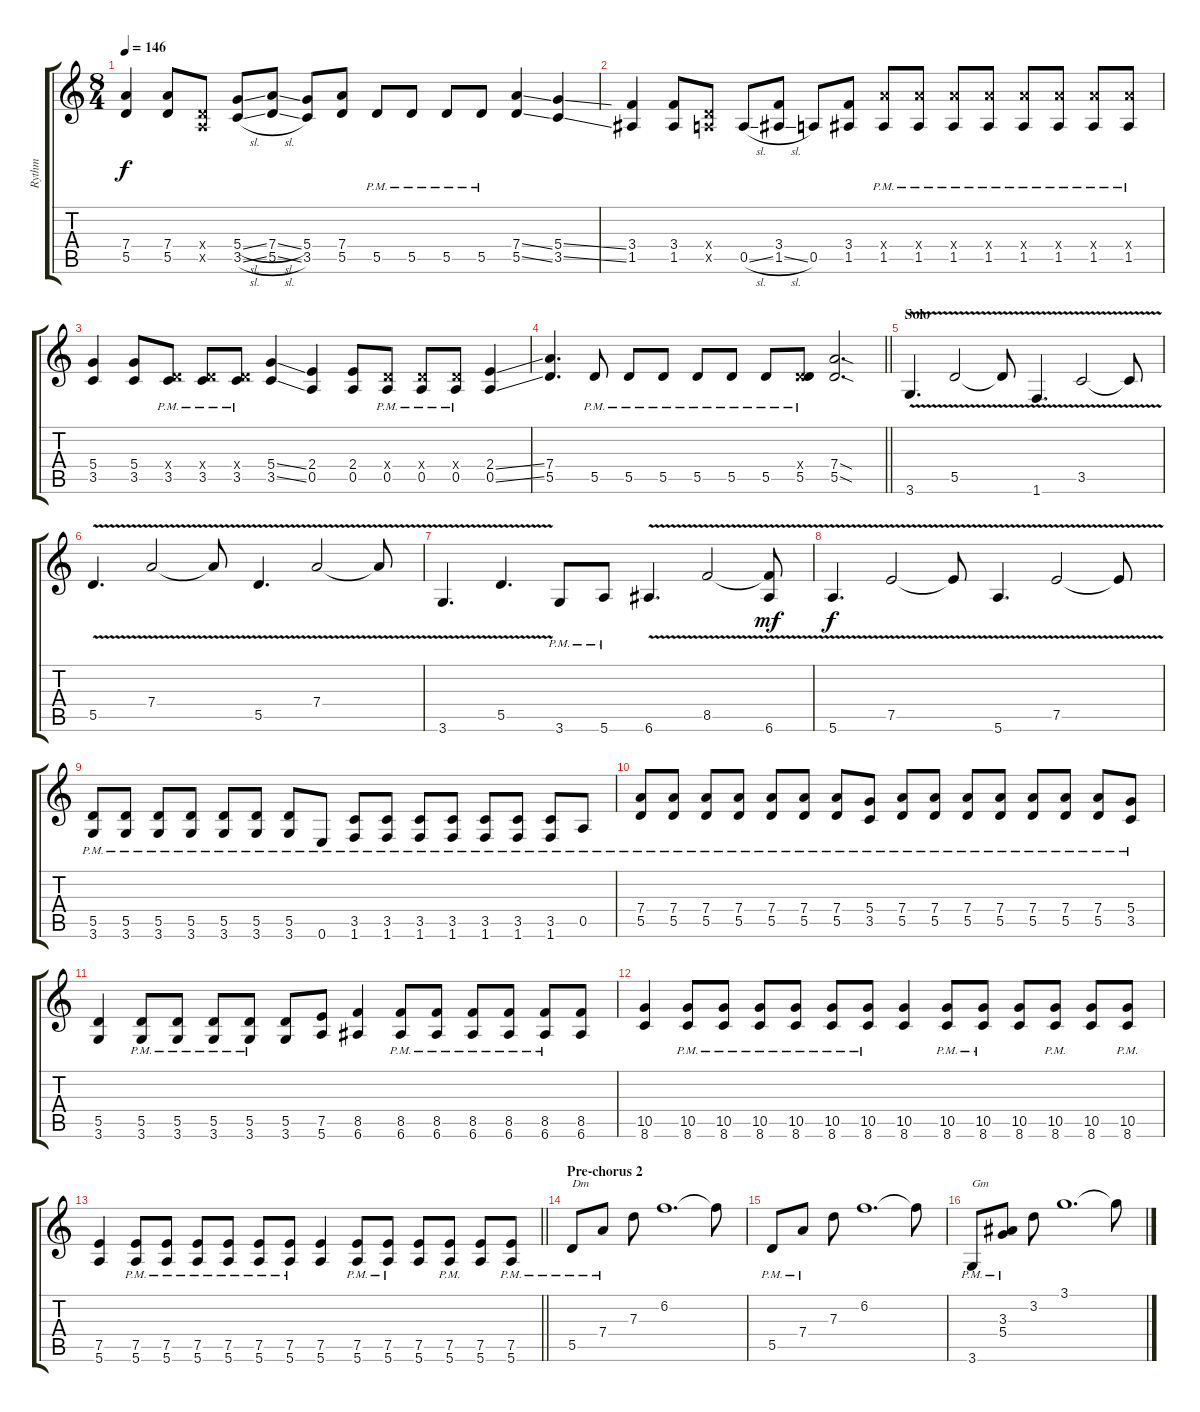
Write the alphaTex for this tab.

\track ("Rythm" "Rythm") {instrument distortionguitar}
\staff {score tabs}
\tuning (E4 B3 G3 D3 A2 E2) {hide}
\ts (8 4)
\section ("" "")
\tempo 146
\clef g2
\ks c
(7.4 5.5).4{dy f} (7.4 5.5).8 (0.4{x} 0.5{x}).8 (5.4{sl} 3.5{sl}).8 (7.4{sl} 5.5{sl}).8 (5.4 3.5).8 (7.4 5.5).8 5.5{pm}.8 5.5{pm}.8 5.5{pm}.8 5.5{pm}.8 (7.4{ss} 5.5{ss}).4 (5.4{ss} 3.5{ss}).4 |
(3.4 1.5).4 (3.4 1.5).8 (0.4{x} 0.5{x}).8 0.5{sl}.8 (3.4 1.5{sl}).8 0.5.8 (3.4 1.5).8 (7.4{x} 1.5{pm}).8 (7.4{x} 1.5{pm}).8 (7.4{x} 1.5{pm}).8 (7.4{x} 1.5{pm}).8 (7.4{x} 1.5{pm}).8 (7.4{x} 1.5{pm}).8 (7.4{x} 1.5{pm}).8 (7.4{x} 1.5{pm}).8 |
(5.4 3.5).4 (5.4 3.5).8 (0.4{x} 3.5{pm}).8 (0.4{x} 3.5{pm}).8 (0.4{x} 3.5{pm}).8 (5.4{ss} 3.5{ss}).4 (2.4 0.5).4 (2.4 0.5).8 (0.4{x} 0.5{pm}).8 (0.4{x} 0.5{pm}).8 (0.4{x} 0.5{pm}).8 (2.4{ss} 0.5{ss}).4 |
\barLineRight lightlight
(7.4 5.5).4{d} 5.5{pm}.8 5.5{pm}.8 5.5{pm}.8 5.5{pm}.8 5.5{pm}.8 5.5{pm}.8 (0.4{x} 5.5{pm}).8 (7.4{sod} 5.5{sod}).2{d} |
\section ("" "Solo")
3.6{v}.4{d} 5.5{v}.2 5.5{t}.8 1.6{v}.4{d} 3.5{v}.2 3.5{t}.8 |
5.5{v}.4{d} 7.4{v}.2 7.4{t}.8 5.5{v}.4{d} 7.4{v}.2 7.4{t}.8 |
3.6{v}.4{d} 5.5{v}.4{d} 3.6{pm}.8 5.6{pm}.8 6.6{v}.4{d} 8.5{v}.2 (8.5{t} 6.6).8{dy mf} |
5.6{v}.4{d dy f} 7.5{v}.2 7.5{t}.8 5.6{v}.4{d} 7.5{v}.2 7.5{t}.8 |
(5.5{pm} 3.6{pm}).8 (5.5{pm} 3.6{pm}).8 (5.5{pm} 3.6{pm}).8 (5.5{pm} 3.6{pm}).8 (5.5{pm} 3.6{pm}).8 (5.5{pm} 3.6{pm}).8 (5.5{pm} 3.6{pm}).8 0.6{pm}.8 (3.5{pm} 1.6{pm}).8 (3.5{pm} 1.6{pm}).8 (3.5{pm} 1.6{pm}).8 (3.5{pm} 1.6{pm}).8 (3.5{pm} 1.6{pm}).8 (3.5{pm} 1.6{pm}).8 (3.5{pm} 1.6{pm}).8 0.5{pm}.8 |
(7.4{pm} 5.5{pm}).8 (7.4{pm} 5.5{pm}).8 (7.4{pm} 5.5{pm}).8 (7.4{pm} 5.5{pm}).8 (7.4{pm} 5.5{pm}).8 (7.4{pm} 5.5{pm}).8 (7.4{pm} 5.5{pm}).8 (5.4{pm} 3.5{pm}).8 (7.4{pm} 5.5{pm}).8 (7.4{pm} 5.5{pm}).8 (7.4{pm} 5.5{pm}).8 (7.4{pm} 5.5{pm}).8 (7.4{pm} 5.5{pm}).8 (7.4{pm} 5.5{pm}).8 (7.4{pm} 5.5{pm}).8 (5.4{pm} 3.5{pm}).8 |
(5.5 3.6).4 (5.5{pm} 3.6{pm}).8 (5.5{pm} 3.6{pm}).8 (5.5{pm} 3.6{pm}).8 (5.5{pm} 3.6{pm}).8 (5.5 3.6).8 (7.5 5.6).8 (8.5 6.6).4 (8.5{pm} 6.6{pm}).8 (8.5{pm} 6.6{pm}).8 (8.5{pm} 6.6{pm}).8 (8.5{pm} 6.6{pm}).8 (8.5{pm} 6.6{pm}).8 (8.5 6.6).8 |
(10.5 8.6).4 (10.5{pm} 8.6{pm}).8 (10.5{pm} 8.6{pm}).8 (10.5{pm} 8.6{pm}).8 (10.5{pm} 8.6{pm}).8 (10.5{pm} 8.6{pm}).8 (10.5{pm} 8.6{pm}).8 (10.5 8.6).4 (10.5{pm} 8.6{pm}).8 (10.5{pm} 8.6{pm}).8 (10.5 8.6).8 (10.5{pm} 8.6{pm}).8 (10.5 8.6).8 (10.5{pm} 8.6{pm}).8 |
\barLineRight lightlight
(7.5 5.6).4 (7.5{pm} 5.6{pm}).8 (7.5{pm} 5.6{pm}).8 (7.5{pm} 5.6{pm}).8 (7.5{pm} 5.6{pm}).8 (7.5{pm} 5.6{pm}).8 (7.5{pm} 5.6{pm}).8 (7.5 5.6).4 (7.5{pm} 5.6{pm}).8 (7.5{pm} 5.6{pm}).8 (7.5 5.6).8 (7.5{pm} 5.6{pm}).8 (7.5 5.6).8 (7.5{pm} 5.6{pm}).8 |
\section ("" "Pre-chorus 2")
5.5{pm}.8{txt "Dm"} 7.4{pm}.8 7.3.8 6.2.1{d} 6.2{t}.8 |
5.5{pm}.8 7.4{pm}.8 7.3.8 6.2.1{d} 6.2{t}.8 |
3.6{pm}.8{txt "Gm"} (3.3{pm} 5.4{pm}).8 3.2.8 3.1.1{d} 3.1{t}.8
